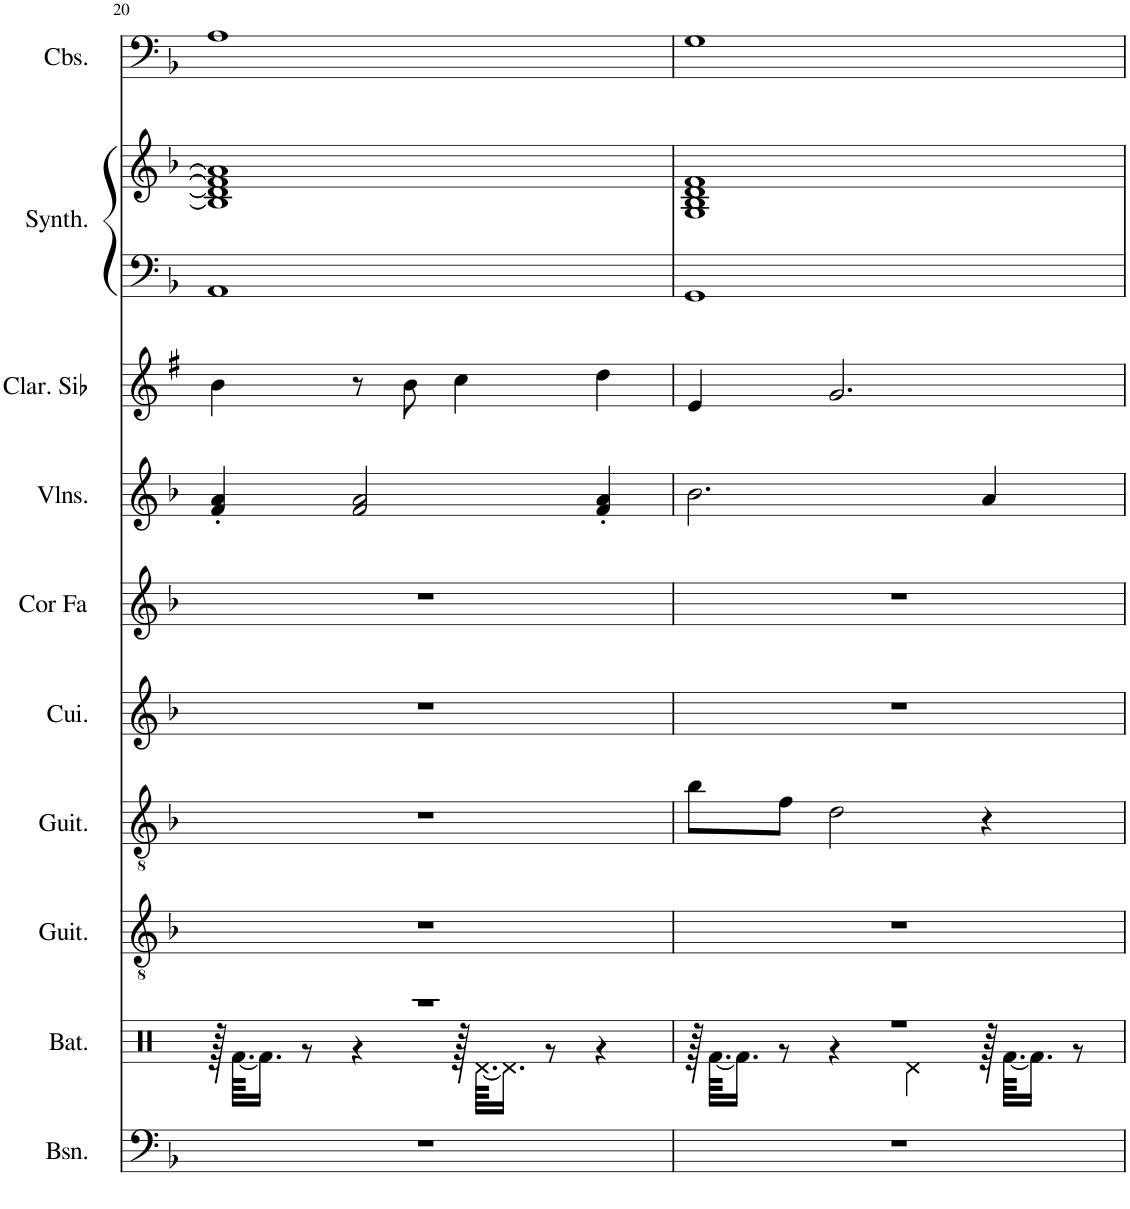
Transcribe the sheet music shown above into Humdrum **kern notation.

**kern	**kern	**kern	**kern	**kern	**kern	**kern	**kern	**kern	**kern	**kern
*part10	*part9	*part8	*part7	*part6	*part5	*part4	*part3	*part2	*part2	*part1
*staff11	*staff10	*staff9	*staff8	*staff7	*staff6	*staff5	*staff4	*staff3	*staff2	*staff1
*I"Basson, Bassoon	*I"Batterie	*I"Guitare acoustique, Acoustic Guitar (steel)	*I"Guitare classique, Acoustic Guitar (nylon)	*I"Cuivres, Brass Section	*I"Cor en Fa, French Horn	*I"Violons, String Ensemble 1	*I"Clarinette en Sib	*I"Synthétiseur d'instruments à cordes, Synth Strings 1	*	*I"Contrebasses, String Ensemble 1
*I'Bsn.	*I'Bat.	*I'Guit.	*I'Guit.	*I'Cui.	*I'Cor Fa	*I'Vlns.	*I'Clar. Sib	*I'Synth.	*	*I'Cbs.
!!LO:PB:g=z
*clefF4	*clefX	*clefGv2	*clefGv2	*clefG2	*clefG2	*clefG2	*clefG2	*clefF4	*clefG2	*clefF4
*	*	*	*	*	*Trd4c7	*	*Trd1c2	*	*	*Trd7c12
*k[b-]	*k[]	*k[b-]	*k[b-]	*k[b-]	*k[b-]	*k[b-]	*k[f#]	*k[b-]	*k[b-]	*k[b-]
*M4/4	*M4/4	*M4/4	*M4/4	*M4/4	*M4/4	*M4/4	*M4/4	*M4/4	*M4/4	*M4/4
=20	=20	=20	=20	=20	=20	=20	=20	=20	=20	=20
*	*^	*	*	*	*	*	*	*	*	*
1r	1r	128r	1r	1r	1r	1r	4f/' 4a/'	4b\	1AA	1B-] 1d] 1f] 1a]	1A
.	.	[64.Rf\KKLL	.	.	.	.	.	.	.	.	.
.	.	16.Rf\JJ]	.	.	.	.	.	.	.	.	.
.	.	8r	.	.	.	.	.	.	.	.	.
.	.	4r	.	.	.	.	2f/ 2a/	8r	.	.	.
.	.	.	.	.	.	.	.	8b\	.	.	.
.	.	128r	.	.	.	.	.	4cc\	.	.	.
.	.	[64.Rd\KKLL	.	.	.	.	.	.	.	.	.
.	.	16.Rd\JJ]	.	.	.	.	.	.	.	.	.
.	.	8r	.	.	.	.	.	.	.	.	.
.	.	4r	.	.	.	.	4f/' 4a/'	4dd\	.	.	.
=21	=21	=21	=21	=21	=21	=21	=21	=21	=21	=21	=21
1r	1r	128r	1r	8b-\L	1r	1r	2.b-\	4e/	1GG	1G 1B- 1d 1f	1G
.	.	[64.Rf\KKLL	.	.	.	.	.	.	.	.	.
.	.	16.Rf\JJ]	.	.	.	.	.	.	.	.	.
.	.	8r	.	8f\J	.	.	.	.	.	.	.
.	.	4r	.	2d\	.	.	.	2.g/	.	.	.
.	.	4Rd\	.	.	.	.	.	.	.	.	.
.	.	128r	.	4r	.	.	4a/	.	.	.	.
.	.	[64.Rf\KKLL	.	.	.	.	.	.	.	.	.
.	.	16.Rf\JJ]	.	.	.	.	.	.	.	.	.
.	.	8r	.	.	.	.	.	.	.	.	.
*	*v	*v	*	*	*	*	*	*	*	*	*
=	=	=	=	=	=	=	=	=	=	=
*-	*-	*-	*-	*-	*-	*-	*-	*-	*-	*-
